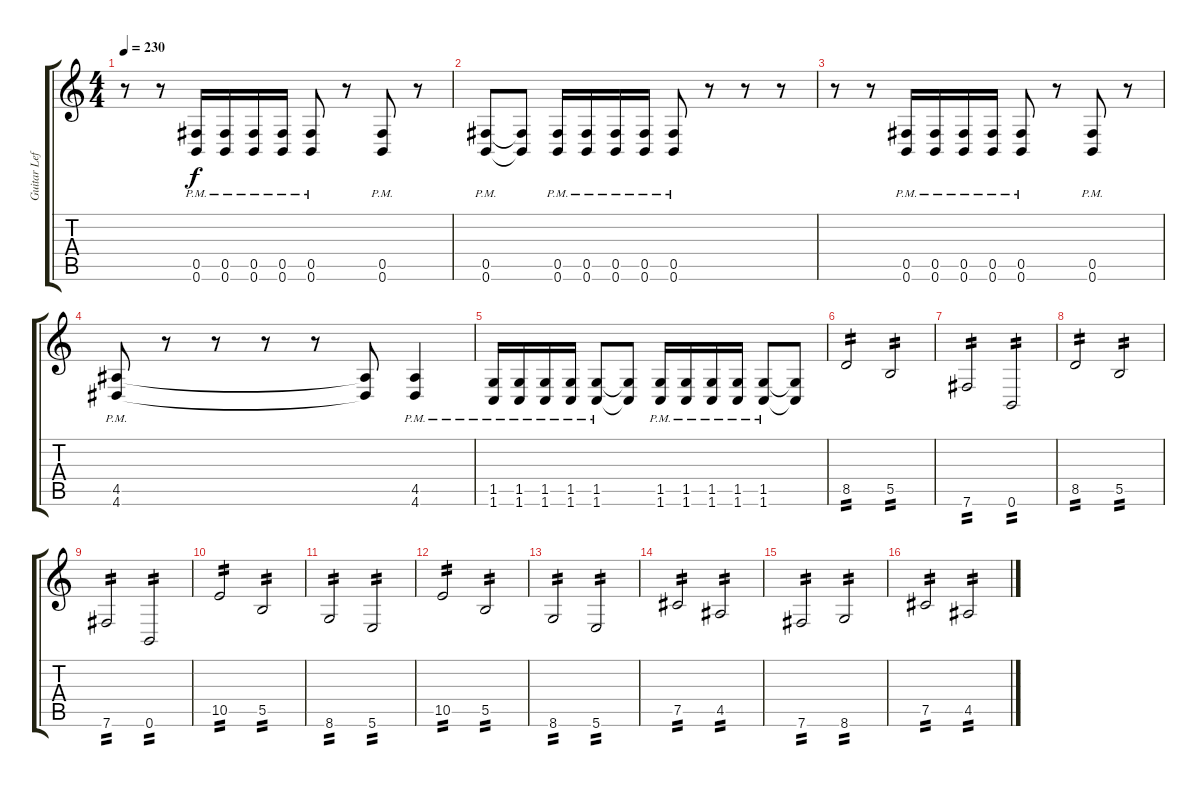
\track ("Guitar Left" "Guitar Lef") {instrument distortionguitar}
\staff {score tabs}
\tuning (Db4 Ab3 E3 B2 Gb2 B1) {hide}
\ts (4 4)
\tempo 230
\clef g2
\ks c
r.8{dy f} r.8 (0.5{pm} 0.6{pm}).16 (0.5{pm} 0.6{pm}).16 (0.5{pm} 0.6{pm}).16 (0.5{pm} 0.6{pm}).16 (0.5{pm} 0.6{pm}).8 r.8 (0.5{pm} 0.6{pm}).8 r.8 |
(0.5{pm} 0.6{pm}).8 (0.5{t} 0.6{t}).8 (0.5{pm} 0.6{pm}).16 (0.5{pm} 0.6{pm}).16 (0.5{pm} 0.6{pm}).16 (0.5{pm} 0.6{pm}).16 (0.5{pm} 0.6{pm}).8 r.8 r.8 r.8 |
r.8 r.8 (0.5{pm} 0.6{pm}).16 (0.5{pm} 0.6{pm}).16 (0.5{pm} 0.6{pm}).16 (0.5{pm} 0.6{pm}).16 (0.5{pm} 0.6{pm}).8 r.8 (0.5{pm} 0.6{pm}).8 r.8 |
(4.5{pm} 4.6{pm}).8 r.8 r.8 r.8 r.8 (4.5{t} 4.6{t}).8 (4.5{pm} 4.6{pm}).4 |
(1.5{pm} 1.6{pm}).16 (1.5{pm} 1.6{pm}).16 (1.5{pm} 1.6{pm}).16 (1.5{pm} 1.6{pm}).16 (1.5{pm} 1.6{pm}).8 (1.5{t} 1.6{t}).8 (1.5{pm} 1.6{pm}).16 (1.5{pm} 1.6{pm}).16 (1.5{pm} 1.6{pm}).16 (1.5{pm} 1.6{pm}).16 (1.5{pm} 1.6{pm}).8 (1.5{t} 1.6{t}).8 |
8.5.2{tp 2} 5.5.2{tp 2} |
7.6.2{tp 2} 0.6.2{tp 2} |
8.5.2{tp 2} 5.5.2{tp 2} |
7.6.2{tp 2} 0.6.2{tp 2} |
10.5.2{tp 2} 5.5.2{tp 2} |
8.6.2{tp 2} 5.6.2{tp 2} |
10.5.2{tp 2} 5.5.2{tp 2} |
8.6.2{tp 2} 5.6.2{tp 2} |
7.5.2{tp 2} 4.5.2{tp 2} |
7.6.2{tp 2} 8.6.2{tp 2} |
7.5.2{tp 2} 4.5.2{tp 2}
